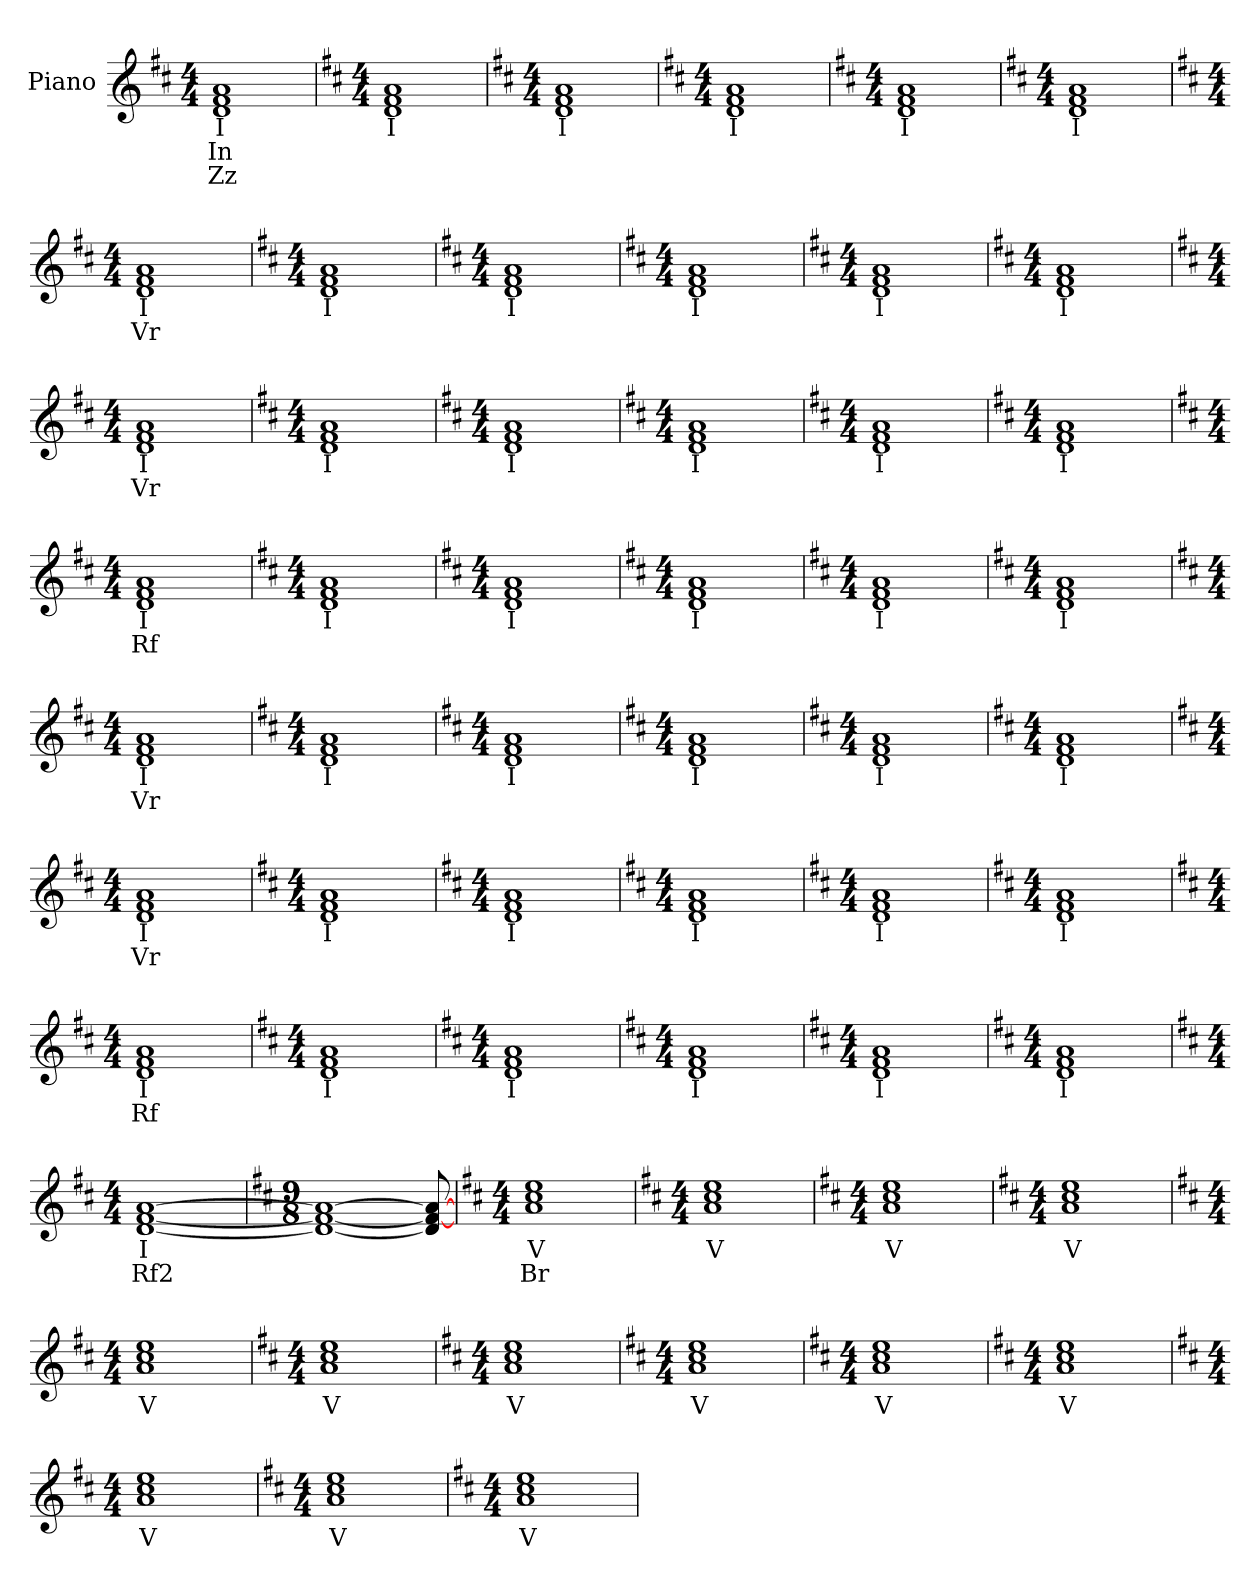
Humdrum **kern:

**kern	**text	**text	**text
*part1	*part1	*part1	*part1
*staff1	*staff1	*staff1	*staff1
*I"Piano	*	*	*
*I'Pno	*	*	*
*k[f#c#]	*	*	*
*D:	*	*	*
*M4/4	*	*	*
=	=	=	=
1d 1f# 1a	I	In	Zz
=	=	=	=
*k[f#c#]	*	*	*
*D:	*	*	*
*M4/4	*	*	*
1d 1f# 1a	I	.	.
=	=	=	=
*k[f#c#]	*	*	*
*D:	*	*	*
*M4/4	*	*	*
1d 1f# 1a	I	.	.
=	=	=	=
*k[f#c#]	*	*	*
*D:	*	*	*
*M4/4	*	*	*
1d 1f# 1a	I	.	.
=	=	=	=
*k[f#c#]	*	*	*
*D:	*	*	*
*M4/4	*	*	*
1d 1f# 1a	I	.	.
=	=	=	=
*k[f#c#]	*	*	*
*D:	*	*	*
*M4/4	*	*	*
1d 1f# 1a	I	.	.
=	=	=	=
*k[f#c#]	*	*	*
*D:	*	*	*
*M4/4	*	*	*
1d 1f# 1a	I	Vr	.
=	=	=	=
*k[f#c#]	*	*	*
*D:	*	*	*
*M4/4	*	*	*
1d 1f# 1a	I	.	.
=	=	=	=
*k[f#c#]	*	*	*
*D:	*	*	*
*M4/4	*	*	*
1d 1f# 1a	I	.	.
=	=	=	=
*k[f#c#]	*	*	*
*D:	*	*	*
*M4/4	*	*	*
1d 1f# 1a	I	.	.
=	=	=	=
*k[f#c#]	*	*	*
*D:	*	*	*
*M4/4	*	*	*
1d 1f# 1a	I	.	.
=	=	=	=
*k[f#c#]	*	*	*
*D:	*	*	*
*M4/4	*	*	*
1d 1f# 1a	I	.	.
=	=	=	=
*k[f#c#]	*	*	*
*D:	*	*	*
*M4/4	*	*	*
1d 1f# 1a	I	Vr	.
=	=	=	=
*k[f#c#]	*	*	*
*D:	*	*	*
*M4/4	*	*	*
1d 1f# 1a	I	.	.
=	=	=	=
*k[f#c#]	*	*	*
*D:	*	*	*
*M4/4	*	*	*
1d 1f# 1a	I	.	.
=	=	=	=
*k[f#c#]	*	*	*
*D:	*	*	*
*M4/4	*	*	*
1d 1f# 1a	I	.	.
=	=	=	=
*k[f#c#]	*	*	*
*D:	*	*	*
*M4/4	*	*	*
1d 1f# 1a	I	.	.
=	=	=	=
*k[f#c#]	*	*	*
*D:	*	*	*
*M4/4	*	*	*
1d 1f# 1a	I	.	.
=	=	=	=
*k[f#c#]	*	*	*
*D:	*	*	*
*M4/4	*	*	*
1d 1f# 1a	I	Rf	.
=	=	=	=
*k[f#c#]	*	*	*
*D:	*	*	*
*M4/4	*	*	*
1d 1f# 1a	I	.	.
=	=	=	=
*k[f#c#]	*	*	*
*D:	*	*	*
*M4/4	*	*	*
1d 1f# 1a	I	.	.
=	=	=	=
*k[f#c#]	*	*	*
*D:	*	*	*
*M4/4	*	*	*
1d 1f# 1a	I	.	.
=	=	=	=
*k[f#c#]	*	*	*
*D:	*	*	*
*M4/4	*	*	*
1d 1f# 1a	I	.	.
=	=	=	=
*k[f#c#]	*	*	*
*D:	*	*	*
*M4/4	*	*	*
1d 1f# 1a	I	.	.
=	=	=	=
*k[f#c#]	*	*	*
*D:	*	*	*
*M4/4	*	*	*
1d 1f# 1a	I	Vr	.
=	=	=	=
*k[f#c#]	*	*	*
*D:	*	*	*
*M4/4	*	*	*
1d 1f# 1a	I	.	.
=	=	=	=
*k[f#c#]	*	*	*
*D:	*	*	*
*M4/4	*	*	*
1d 1f# 1a	I	.	.
=	=	=	=
*k[f#c#]	*	*	*
*D:	*	*	*
*M4/4	*	*	*
1d 1f# 1a	I	.	.
=	=	=	=
*k[f#c#]	*	*	*
*D:	*	*	*
*M4/4	*	*	*
1d 1f# 1a	I	.	.
=	=	=	=
*k[f#c#]	*	*	*
*D:	*	*	*
*M4/4	*	*	*
1d 1f# 1a	I	.	.
=	=	=	=
*k[f#c#]	*	*	*
*D:	*	*	*
*M4/4	*	*	*
1d 1f# 1a	I	Vr	.
=	=	=	=
*k[f#c#]	*	*	*
*D:	*	*	*
*M4/4	*	*	*
1d 1f# 1a	I	.	.
=	=	=	=
*k[f#c#]	*	*	*
*D:	*	*	*
*M4/4	*	*	*
1d 1f# 1a	I	.	.
=	=	=	=
*k[f#c#]	*	*	*
*D:	*	*	*
*M4/4	*	*	*
1d 1f# 1a	I	.	.
=	=	=	=
*k[f#c#]	*	*	*
*D:	*	*	*
*M4/4	*	*	*
1d 1f# 1a	I	.	.
=	=	=	=
*k[f#c#]	*	*	*
*D:	*	*	*
*M4/4	*	*	*
1d 1f# 1a	I	.	.
=	=	=	=
*k[f#c#]	*	*	*
*D:	*	*	*
*M4/4	*	*	*
1d 1f# 1a	I	Rf	.
=	=	=	=
*k[f#c#]	*	*	*
*D:	*	*	*
*M4/4	*	*	*
1d 1f# 1a	I	.	.
=	=	=	=
*k[f#c#]	*	*	*
*D:	*	*	*
*M4/4	*	*	*
1d 1f# 1a	I	.	.
=	=	=	=
*k[f#c#]	*	*	*
*D:	*	*	*
*M4/4	*	*	*
1d 1f# 1a	I	.	.
=	=	=	=
*k[f#c#]	*	*	*
*D:	*	*	*
*M4/4	*	*	*
1d 1f# 1a	I	.	.
=	=	=	=
*k[f#c#]	*	*	*
*D:	*	*	*
*M4/4	*	*	*
1d 1f# 1a	I	.	.
=	=	=	=
*k[f#c#]	*	*	*
*D:	*	*	*
*M4/4	*	*	*
[1d [1f# [1a	I	Rf2	.
=	=	=	=
*k[f#c#]	*	*	*
*D:	*	*	*
*M9/8	*	*	*
1d_ 1f#_ 1a_	.	.	.
8d] 8f#_ 8a_	.	.	.
=	=	=	=
*k[f#c#]	*	*	*
*D:	*	*	*
*M4/4	*	*	*
1a 1cc# 1ee	V	Br	.
=	=	=	=
*k[f#c#]	*	*	*
*D:	*	*	*
*M4/4	*	*	*
1a 1cc# 1ee	V	.	.
=	=	=	=
*k[f#c#]	*	*	*
*D:	*	*	*
*M4/4	*	*	*
1a 1cc# 1ee	V	.	.
=	=	=	=
*k[f#c#]	*	*	*
*D:	*	*	*
*M4/4	*	*	*
1a 1cc# 1ee	V	.	.
=	=	=	=
*k[f#c#]	*	*	*
*D:	*	*	*
*M4/4	*	*	*
1a 1cc# 1ee	V	.	.
=	=	=	=
*k[f#c#]	*	*	*
*D:	*	*	*
*M4/4	*	*	*
1a 1cc# 1ee	V	.	.
=	=	=	=
*k[f#c#]	*	*	*
*D:	*	*	*
*M4/4	*	*	*
1a 1cc# 1ee	V	.	.
=	=	=	=
*k[f#c#]	*	*	*
*D:	*	*	*
*M4/4	*	*	*
1a 1cc# 1ee	V	.	.
=	=	=	=
*k[f#c#]	*	*	*
*D:	*	*	*
*M4/4	*	*	*
1a 1cc# 1ee	V	.	.
=	=	=	=
*k[f#c#]	*	*	*
*D:	*	*	*
*M4/4	*	*	*
1a 1cc# 1ee	V	.	.
=	=	=	=
*k[f#c#]	*	*	*
*D:	*	*	*
*M4/4	*	*	*
1a 1cc# 1ee	V	.	.
=	=	=	=
*k[f#c#]	*	*	*
*D:	*	*	*
*M4/4	*	*	*
1a 1cc# 1ee	V	.	.
=	=	=	=
*k[f#c#]	*	*	*
*D:	*	*	*
*M4/4	*	*	*
1a 1cc# 1ee	V	.	.
=	=	=	=
*-	*-	*-	*-
